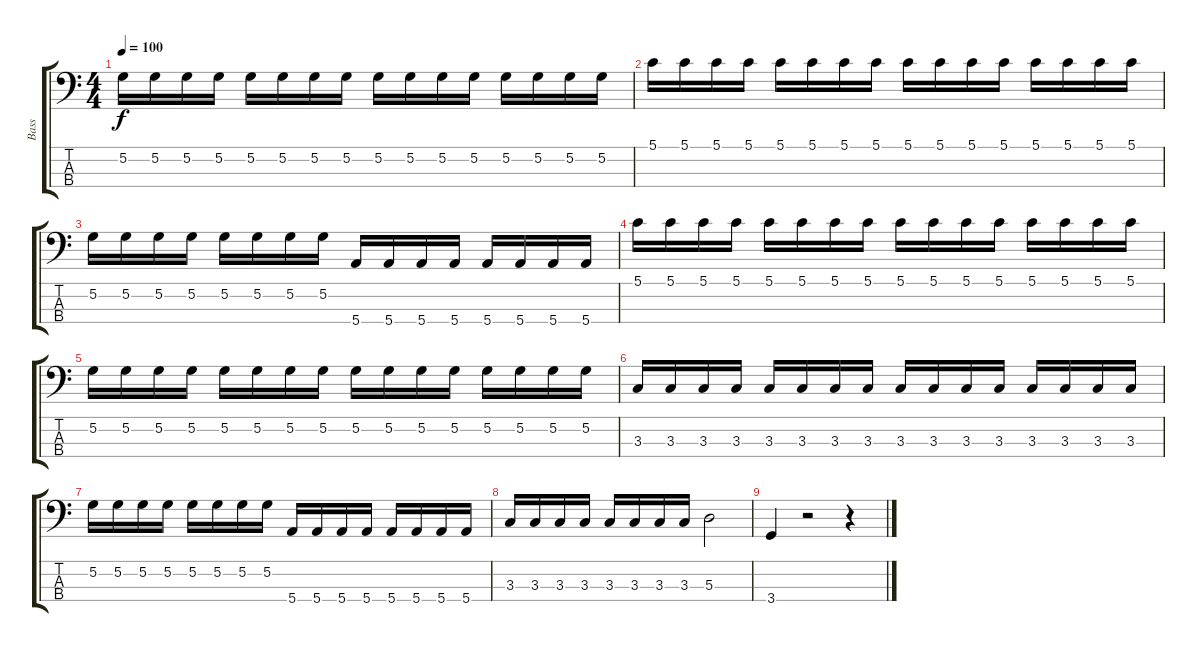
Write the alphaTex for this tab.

\track ("Bass" "Bass") {instrument electricbassfinger}
\staff {score tabs}
\tuning (G2 D2 A1 E1) {hide}
\ts (4 4)
\tempo 100
\clef f4
\ks c
5.2.16{dy f} 5.2.16 5.2.16 5.2.16 5.2.16 5.2.16 5.2.16 5.2.16 5.2.16 5.2.16 5.2.16 5.2.16 5.2.16 5.2.16 5.2.16 5.2.16 |
5.1.16 5.1.16 5.1.16 5.1.16 5.1.16 5.1.16 5.1.16 5.1.16 5.1.16 5.1.16 5.1.16 5.1.16 5.1.16 5.1.16 5.1.16 5.1.16 |
5.2.16 5.2.16 5.2.16 5.2.16 5.2.16 5.2.16 5.2.16 5.2.16 5.4.16 5.4.16 5.4.16 5.4.16 5.4.16 5.4.16 5.4.16 5.4.16 |
5.1.16 5.1.16 5.1.16 5.1.16 5.1.16 5.1.16 5.1.16 5.1.16 5.1.16 5.1.16 5.1.16 5.1.16 5.1.16 5.1.16 5.1.16 5.1.16 |
5.2.16 5.2.16 5.2.16 5.2.16 5.2.16 5.2.16 5.2.16 5.2.16 5.2.16 5.2.16 5.2.16 5.2.16 5.2.16 5.2.16 5.2.16 5.2.16 |
3.3.16 3.3.16 3.3.16 3.3.16 3.3.16 3.3.16 3.3.16 3.3.16 3.3.16 3.3.16 3.3.16 3.3.16 3.3.16 3.3.16 3.3.16 3.3.16 |
5.2.16 5.2.16 5.2.16 5.2.16 5.2.16 5.2.16 5.2.16 5.2.16 5.4.16 5.4.16 5.4.16 5.4.16 5.4.16 5.4.16 5.4.16 5.4.16 |
3.3.16 3.3.16 3.3.16 3.3.16 3.3.16 3.3.16 3.3.16 3.3.16 5.3.2 |
3.4.4 r.2 r.4
